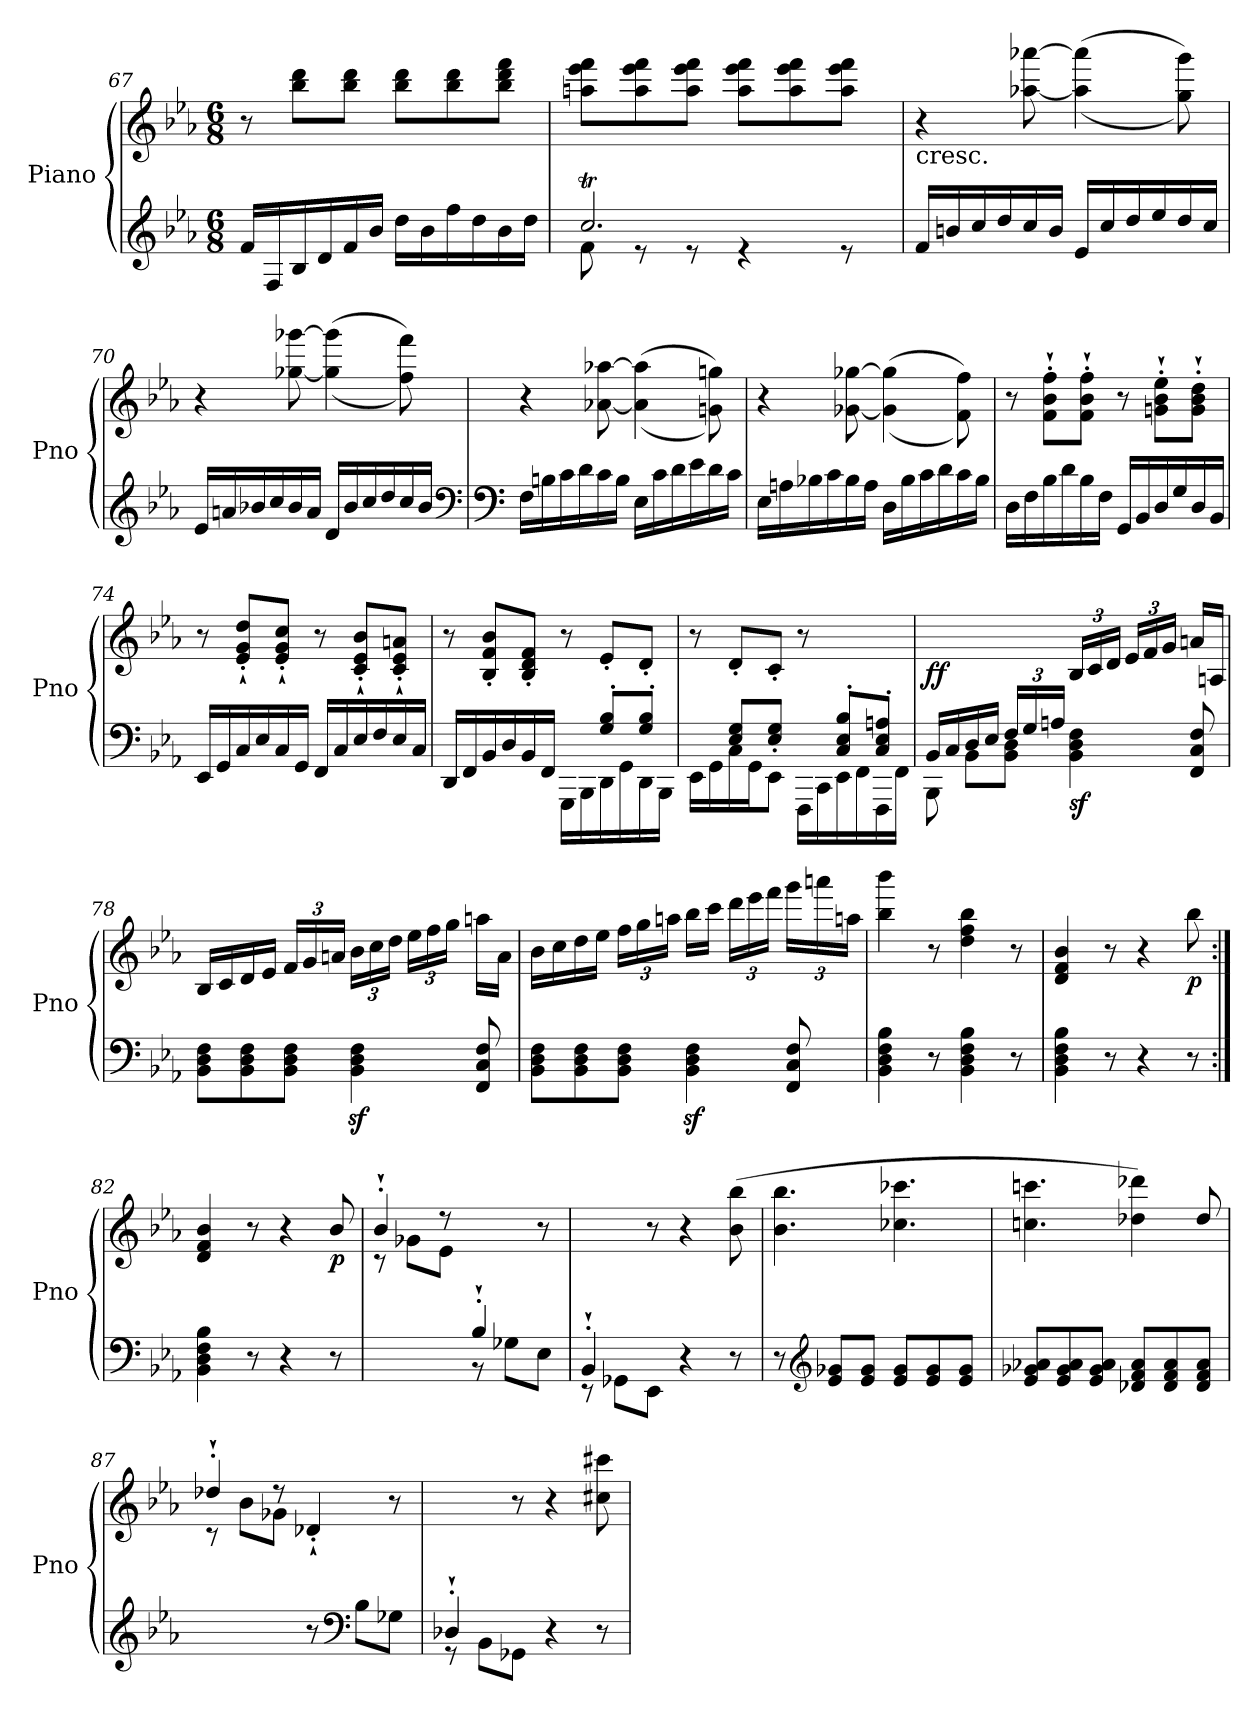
**kern	**kern	**dynam
*part1	*part1	*part1
*staff2	*staff1	*staff1/2
*I"Piano	*	*
*I'Pno	*	*
!!LO:LB:g=z
*clefG2	*clefG2	*
*k[b-e-a-]	*k[b-e-a-]	*
*E-:	*E-:	*
*M6/8	*M6/8	*
=67	=67	=67
16f/LL	8r	.
16F/	.	.
16B-/	8bb-\ 8ddd\L	.
16d/	.	.
16f/	8bb-\ 8ddd\J	.
16b-/JJ	.	.
16dd\LL	8bb-\ 8ddd\L	.
16b-\	.	.
16ff\	8bb-\ 8ddd\	.
16dd\	.	.
16b-\	8bb-\ 8ddd\ 8fff\J	.
16dd\JJ	.	.
=68	=68	=68
*^	*	*
*	*^	*	*
2.ccT/	8f\	16ryy	8aan\ 8eee-\ 8fff\L	.
.	.	16ddyy	.	.
.	8re	16ccyy	8aa\ 8eee-\ 8fff\	.
.	.	16ddyy	.	.
.	8re	16ccyy	8aa\ 8eee-\ 8fff\J	.
.	.	16ddyy	.	.
.	4re	16ccyy	8aa\ 8eee-\ 8fff\L	.
.	.	16ddyy	.	.
.	.	16ccyy	8aa\ 8eee-\ 8fff\	.
.	.	16ddyy	.	.
*	*	*Xtuplet	*	*
.	8re	24ccyy	8aa\ 8eee-\ 8fff\J	.
.	.	24b-yy	.	.
.	.	24ccyy	.	.
=69	=69	=69	=69	=69
!	!	!	!LO:TX:b:t=cresc.	!
*v	*v	*v	*	*
16f/LL	4r	.
16bn/	.	.
16cc/	.	.
16dd/	.	.
16cc/	[8aa-X\ [8aaa-X\	.
16b/JJ	.	.
16e-/LL	((4aa-\] 4aaa-\]	.
16cc/	.	.
16dd/	.	.
16ee-/	.	.
16dd/	8gg\ 8ggg\))	.
16cc/JJ	.	.
=70	=70	=70
16e-/LL	4r	.
16an/	.	.
16b-X/	.	.
16cc/	.	.
16b-/	[8gg-X\ [8ggg-X\	.
16a/JJ	.	.
16d/LL	((4gg-\] 4ggg-\]	.
16b-/	.	.
16cc/	.	.
16dd/	.	.
16cc/	8ff\ 8fff\))	.
16b-/JJ	.	.
*clefF4	*	*
!!LO:LB:g=z
=71	=71	=71
*clefF4	*	*
16F\LL	4r	.
16Bn\	.	.
16c\	.	.
16d\	.	.
16c\	[8a-X\ [8aa-X\	.
16B\JJ	.	.
16E-\LL	((4a-\] 4aa-\]	.
16c\	.	.
16d\	.	.
16e-\	.	.
16d\	8gn\ 8ggn\))	.
16c\JJ	.	.
=72	=72	=72
16E-\LL	4r	.
16An\	.	.
16B-X\	.	.
16c\	.	.
16B-\	[8g-X\ [8gg-X\	.
16A\JJ	.	.
16D\LL	((4g-\] 4gg-\]	.
16B-\	.	.
16c\	.	.
16d\	.	.
16c\	8f\ 8ff\))	.
16B-\JJ	.	.
=73	=73	=73
16D\LL	8r	.
16F\	.	.
16B-\	8f\`' 8b-\`' 8ff\`'L	.
16d\	.	.
16B-\	8f\`' 8b-\`' 8ff\`'J	.
16F\JJ	.	.
16GG/LL	8r	.
16BB-/	.	.
16D/	8gn\`' 8b-\`' 8ee-\`'L	.
16G/	.	.
16D/	8g\`' 8b-\`' 8dd\`'J	.
16BB-/JJ	.	.
=74	=74	=74
16EE-/LL	8r	.
16GG/	.	.
16C/	8e-/`' 8g/`' 8dd/`'L	.
16E-/	.	.
16C/	8e-/`' 8g/`' 8cc/`'J	.
16GG/JJ	.	.
16FF/LL	8r	.
16C/	.	.
16E-/	8c/`' 8e-/`' 8b-/`'L	.
16F/	.	.
16E-/	8c/`' 8e-/`' 8an/`'J	.
16C/JJ	.	.
!!LO:LB:g=z
=75	=75	=75
*^	*	*
2ryy	16DD/LL	8r	.
.	16FF/	.	.
.	16BB-/	8B-/' 8f/' 8b-/'L	.
.	16D/	.	.
.	16BB-/	8B-/' 8d/' 8f/'J	.
.	16FF/JJ	.	.
.	16GGG\LL	8r	.
.	16BBB-\	.	.
8G/' 8B-/'L	16DD\	8e-'/L	.
.	16GG\	.	.
8G/' 8B-/'J	16DD\	8d'/J	.
.	16BBB-\JJ	.	.
=76	=76	=76	=76
*	*^	*	*
2ryy	8ryy	16EE-\LL	8r	.
.	.	16GG\	.	.
.	8E-/' 8G/'L	16C\	8d'/L	.
.	.	16GG\J	.	.
.	8E-/' 8G/'J	8EE-\J	8c'/J	.
.	4.ryy	16FFF\LL	8r	.
.	.	16CC\	.	.
8C/' 8E-/' 8B-/'L	.	16EE-\	4ryy	.
.	.	16FF\	.	.
8C/' 8E-/' 8An/'J	.	16FFF\	.	.
.	.	16FF\JJ	.	.
=77	=77	=77	=77	=77
!	!	!	!	!LO:DY:b
*	*v	*v	*	*
16BB-/LL	8BBB-\	4.ryy	ff
16C/	.	.	.
16D/	8BB-\L	.	.
16E-/JJ	.	.	.
*tuplet	*	*	*
*Xbrackettup	*	*	*
24F/LL	8BB-\ 8D\J	.	.
24G/	.	.	.
24An/JJ	.	.	.
*	*	*Xbrackettup	*
!	!	!	!LO:DY:b=2
4.ryy	4BB-\ 4D\ 4F\	24B-/LL	sf
.	.	24c/	.
.	.	24d/JJ	.
.	.	24e-/LL	.
.	.	24f/	.
.	.	24g/JJ	.
.	8FF/ 8C/ 8F/	16an/LL	.
.	.	16An/JJ	.
*v	*v	*	*
!!LO:LB:g=z
=78	=78	=78
8BB-\ 8D\ 8F\L	16B-/LL	.
.	16c/	.
8BB-\ 8D\ 8F\	16d/	.
.	16e-/JJ	.
8BB-\ 8D\ 8F\J	24f/LL	.
.	24g/	.
.	24an/JJ	.
4BB-\z> 4D\z> 4F\z>	24b-\LL	.
.	24cc\	.
.	24dd\JJ	.
.	24ee-\LL	.
.	24ff\	.
.	24gg\JJ	.
8FF/ 8C/ 8F/	16aan\LL	.
.	16a\JJ	.
=79	=79	=79
8BB-\ 8D\ 8F\L	16b-\LL	.
.	16cc\	.
8BB-\ 8D\ 8F\	16dd\	.
.	16ee-\JJ	.
8BB-\ 8D\ 8F\J	24ff\LL	.
.	24gg\	.
.	24aan\JJ	.
4BB-\z> 4D\z> 4F\z>	16bb-\LL	.
.	16ccc\JJ	.
.	24ddd\LL	.
.	24eee-\	.
.	24fff\JJ	.
8FF/ 8C/ 8F/	24ggg\LL	.
.	24aaan\	.
.	24aan\JJ	.
=80	=80	=80
4BB-\ 4D\ 4F\ 4B-\	4bb-\ 4bbb-\	.
8r	8r	.
4BB-\ 4D\ 4F\ 4B-\	4dd\ 4ff\ 4bb-\	.
8r	8r	.
=81	=81	=81
4BB-\ 4D\ 4F\ 4B-\	4d/ 4f/ 4b-/	.
8r	8r	.
4r	4r	.
!	!	!LO:DY:b
8r	8bb-\	p
!!LO:PB:g=z
=82:|!	=82:|!	=82:|!
4BB-\ 4D\ 4F\ 4B-\	4d/ 4f/ 4b-/	.
8r	8r	.
4r	4r	.
!	!	!LO:DY:b
8r	8b-/	p
=83	=83	=83
*^	*^	*
4.ryy	8raa	4b-`'/	8ryy	.
.	4ryy	.	8g-X\L	.
.	.	8r	8e-\J	.
4B-`'/	8r	4ryy	4.ryy	.
.	8G-X\L	.	.	.
8ryy	8E-\J	8r	.	.
*	*	*v	*v	*
=84	=84	=84	=84
4BB-`'/	8rEE	4ryy	.
.	8GG-X\L	.	.
2ryy	8EE-\J	8r	.
.	4r	4r	.
.	8r	(8b-\ 8bb-\	.
*v	*v	*	*
=85	=85	=85
8r	4.b-\ 4.bb-\	.
*clefG2	*	*
8e-/ 8g-X/L	.	.
8e-/ 8g-/J	.	.
8e-/ 8g-/L	4.cc-X\ 4.ccc-X\	.
8e-/ 8g-/	.	.
8e-/ 8g-/J	.	.
=86	=86	=86
8e-/ 8g-X/ 8a-X/L	4.ccn\ 4.cccn\	.
8e-/ 8g-/ 8a-/	.	.
8e-/ 8g-/ 8a-/J	.	.
8d-X/ 8f/ 8a-/L	4dd-X\ 4ddd-X\)	.
8d-/ 8f/ 8a-/	.	.
8d-/ 8f/ 8a-/J	8dd-/	.
=87	=87	=87
*	*^	*
8rffff	4dd-X`'/	8ryy	.
4ryy	.	8b-\L	.
.	8rdd	8g-X\J	.
8r	4d-X`'/	4.ryy	.
*clefF4	*	*	*
8B-\L	.	.	.
8G-X\J	8r	.	.
*	*v	*v	*
!!LO:LB:g=z
=88	=88	=88
*^	*	*
4D-X`'/	8rGG	4ryy	.
.	8BB-\L	.	.
2ryy	8GG-X\J	8r	.
.	4r	4r	.
.	8r	8cc#X\ 8ccc#X\	.
*v	*v	*	*
=	=	=
*-	*-	*-
